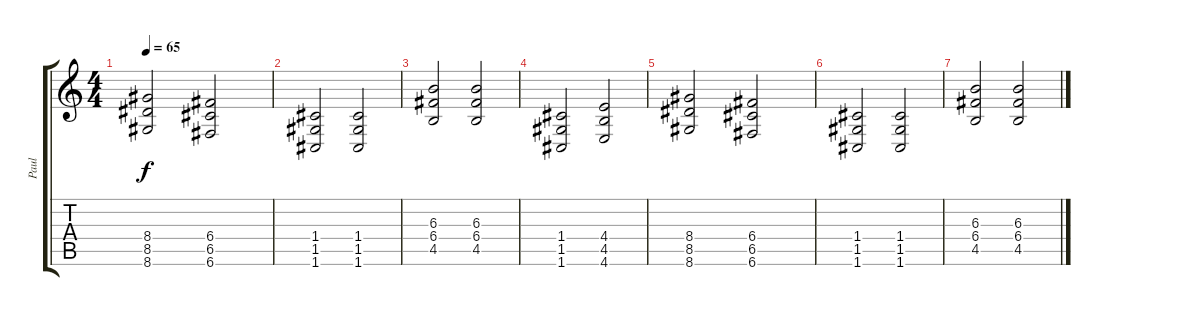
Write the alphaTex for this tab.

\track ("Paul" "Paul") {instrument overdrivenguitar}
\staff {score tabs}
\tuning (D4 A3 F3 C3 G2 C2) {hide}
\ts (4 4)
\tempo 65
\clef g2
\ks c
(8.4 8.5 8.6).2{dy f} (6.4 6.5 6.6).2 |
(1.4 1.5 1.6).2 (1.4 1.5 1.6).2 |
(6.3 6.4 4.5).2 (6.3 6.4 4.5).2 |
(1.4 1.5 1.6).2{volume 12} (4.4 4.5 4.6).2 |
(8.4 8.5 8.6).2 (6.4 6.5 6.6).2 |
(1.4 1.5 1.6).2 (1.4 1.5 1.6).2 |
(6.3 6.4 4.5).2 (6.3 6.4 4.5).2
